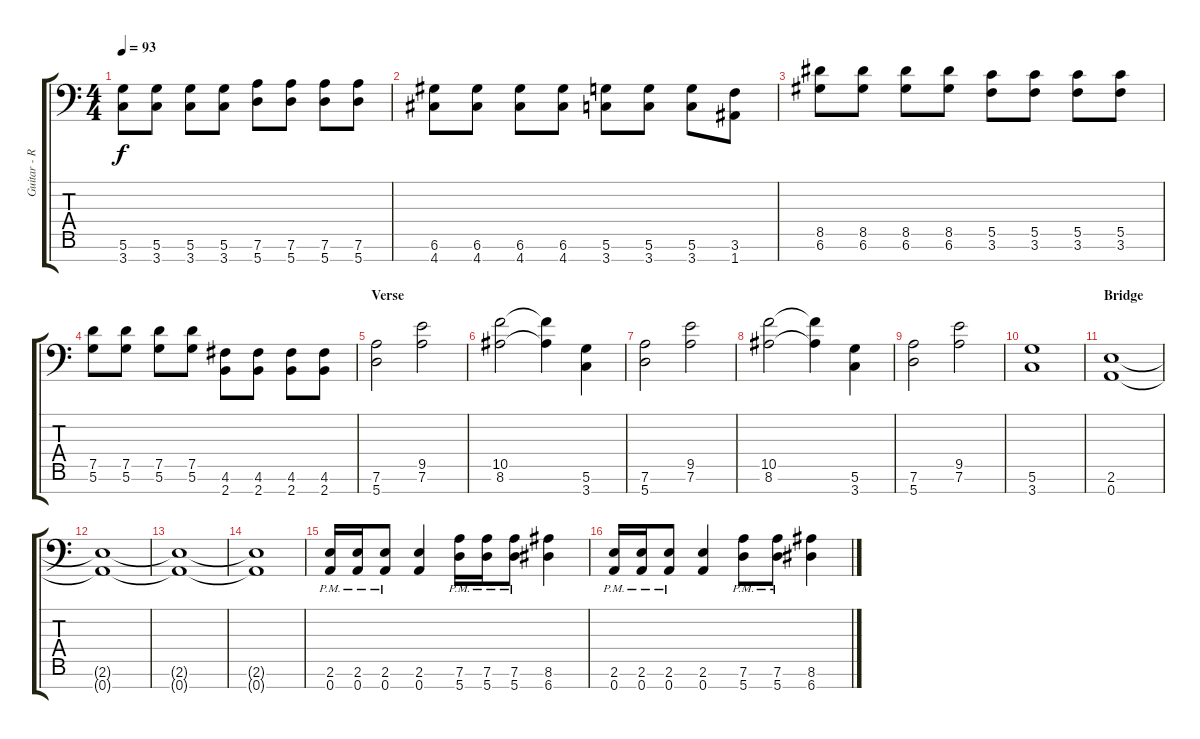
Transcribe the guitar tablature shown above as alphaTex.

\track ("Guitar - Rhytm" "Guitar - R") {instrument distortionguitar}
\staff {score tabs}
\tuning (D4 A3 F3 C3 G2 D2 A1) {hide}
\ts (4 4)
\tempo 93
\clef f4
\ks c
(5.6 3.7).8{dy f} (5.6 3.7).8 (5.6 3.7).8 (5.6 3.7).8 (7.6 5.7).8 (7.6 5.7).8 (7.6 5.7).8 (7.6 5.7).8 |
(6.6 4.7).8 (6.6 4.7).8 (6.6 4.7).8 (6.6 4.7).8 (5.6 3.7).8 (5.6 3.7).8 (5.6 3.7).8 (3.6 1.7).8 |
(8.5 6.6).8 (8.5 6.6).8 (8.5 6.6).8 (8.5 6.6).8 (5.5 3.6).8 (5.5 3.6).8 (5.5 3.6).8 (5.5 3.6).8 |
(7.5 5.6).8 (7.5 5.6).8 (7.5 5.6).8 (7.5 5.6).8 (4.6 2.7).8 (4.6 2.7).8 (4.6 2.7).8 (4.6 2.7).8 |
\section ("" "Verse")
(7.6 5.7).2 (9.5 7.6).2 |
(10.5 8.6).2 (10.5{t} 8.6{t}).4 (5.6 3.7).4 |
(7.6 5.7).2 (9.5 7.6).2 |
(10.5 8.6).2 (10.5{t} 8.6{t}).4 (5.6 3.7).4 |
(7.6 5.7).2 (9.5 7.6).2 |
(5.6 3.7).1 |
\section ("" "Bridge")
(2.6 0.7).1 |
(2.6{t} 0.7{t}).1 |
(2.6{t} 0.7{t}).1 |
(2.6{t} 0.7{t}).1 |
(2.6{pm} 0.7{pm}).16 (2.6{pm} 0.7{pm}).16 (2.6{pm} 0.7{pm}).8 (2.6 0.7).4 (7.6{pm} 5.7{pm}).16 (7.6{pm} 5.7{pm}).16 (7.6{pm} 5.7{pm}).8 (8.6 6.7).4 |
(2.6{pm} 0.7{pm}).16 (2.6{pm} 0.7{pm}).16 (2.6{pm} 0.7{pm}).8 (2.6 0.7).4 (7.6{pm} 5.7{pm}).8 (7.6{pm} 5.7{pm}).8 (8.6 6.7).4
